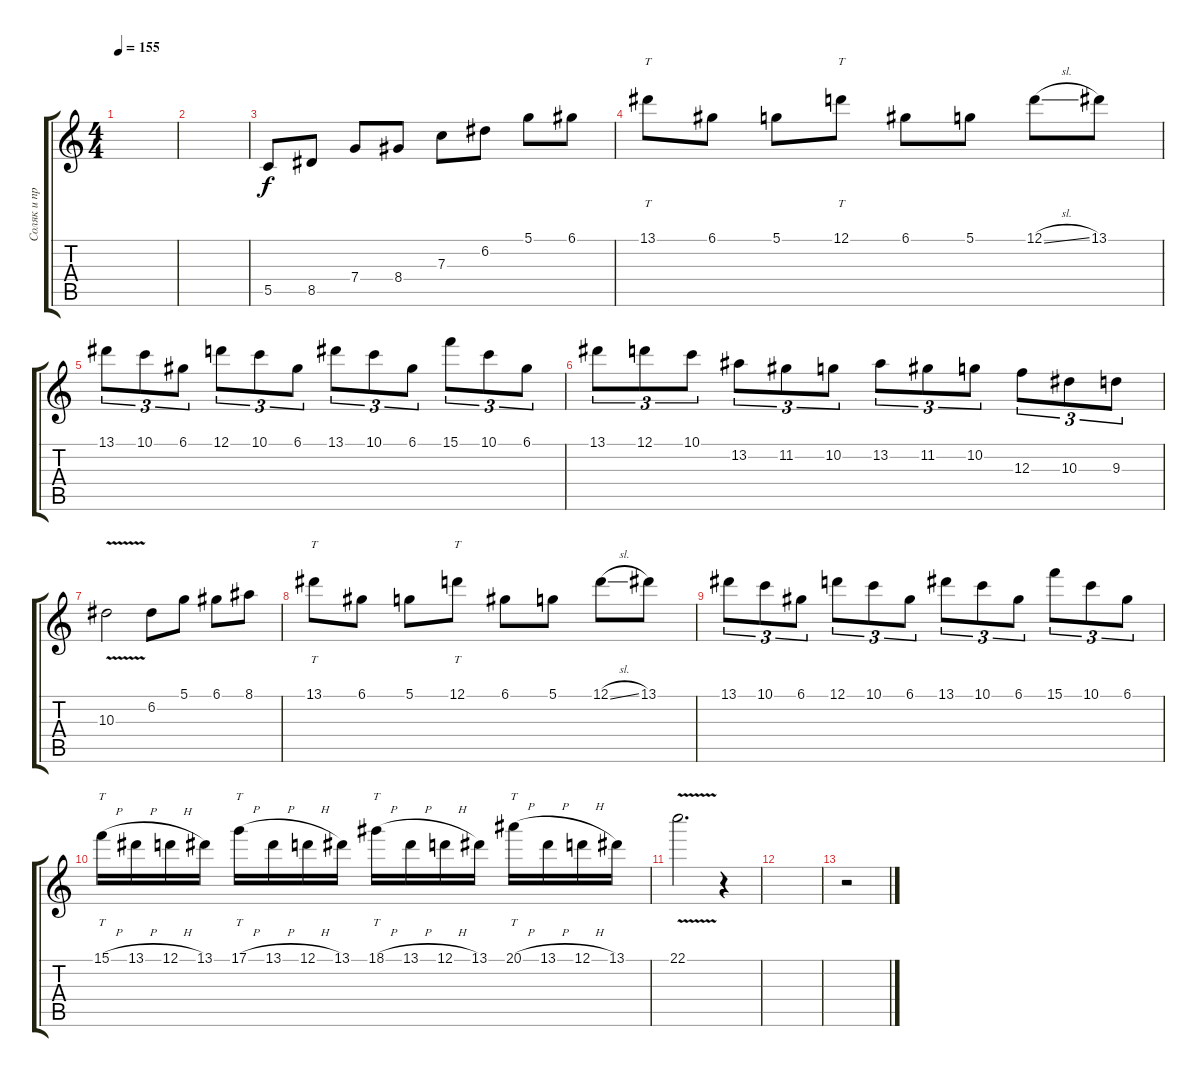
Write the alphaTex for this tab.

\track ("Соляк и прочая херня" "Соляк и пр") {instrument distortionguitar}
\staff {score tabs}
\tuning (D4 A3 F3 C3 G2 C2) {hide}
\ts (4 4)
\tempo 155
\clef g2
\ks c
|
|
5.5.8 8.5.8 7.4.8 8.4.8 7.3.8 6.2.8 5.1.8 6.1.8 |
13.1.8{tt} 6.1.8 5.1.8 12.1.8{tt} 6.1.8 5.1.8 12.1{sl}.8 13.1.8 |
13.1.8{tu (3 2)} 10.1.8{tu (3 2)} 6.1.8{tu (3 2)} 12.1.8{tu (3 2)} 10.1.8{tu (3 2)} 6.1.8{tu (3 2)} 13.1.8{tu (3 2)} 10.1.8{tu (3 2)} 6.1.8{tu (3 2)} 15.1.8{tu (3 2)} 10.1.8{tu (3 2)} 6.1.8{tu (3 2)} |
13.1.8{tu (3 2)} 12.1.8{tu (3 2)} 10.1.8{tu (3 2)} 13.2.8{tu (3 2)} 11.2.8{tu (3 2)} 10.2.8{tu (3 2)} 13.2.8{tu (3 2)} 11.2.8{tu (3 2)} 10.2.8{tu (3 2)} 12.3.8{tu (3 2)} 10.3.8{tu (3 2)} 9.3.8{tu (3 2)} |
10.3{v}.2 6.2.8 5.1.8 6.1.8 8.1.8 |
13.1.8{tt} 6.1.8 5.1.8 12.1.8{tt} 6.1.8 5.1.8 12.1{sl}.8 13.1.8 |
13.1.8{tu (3 2)} 10.1.8{tu (3 2)} 6.1.8{tu (3 2)} 12.1.8{tu (3 2)} 10.1.8{tu (3 2)} 6.1.8{tu (3 2)} 13.1.8{tu (3 2)} 10.1.8{tu (3 2)} 6.1.8{tu (3 2)} 15.1.8{tu (3 2)} 10.1.8{tu (3 2)} 6.1.8{tu (3 2)} |
15.1{h}.16{tt} 13.1{h}.16 12.1{h}.16 13.1.16 17.1{h}.16{tt} 13.1{h}.16 12.1{h}.16 13.1.16 18.1{h}.16{tt} 13.1{h}.16 12.1{h}.16 13.1.16 20.1{h}.16{tt} 13.1{h}.16 12.1{h}.16 13.1.16 |
22.1{v}.2{d} r.4 |
|
r.2
